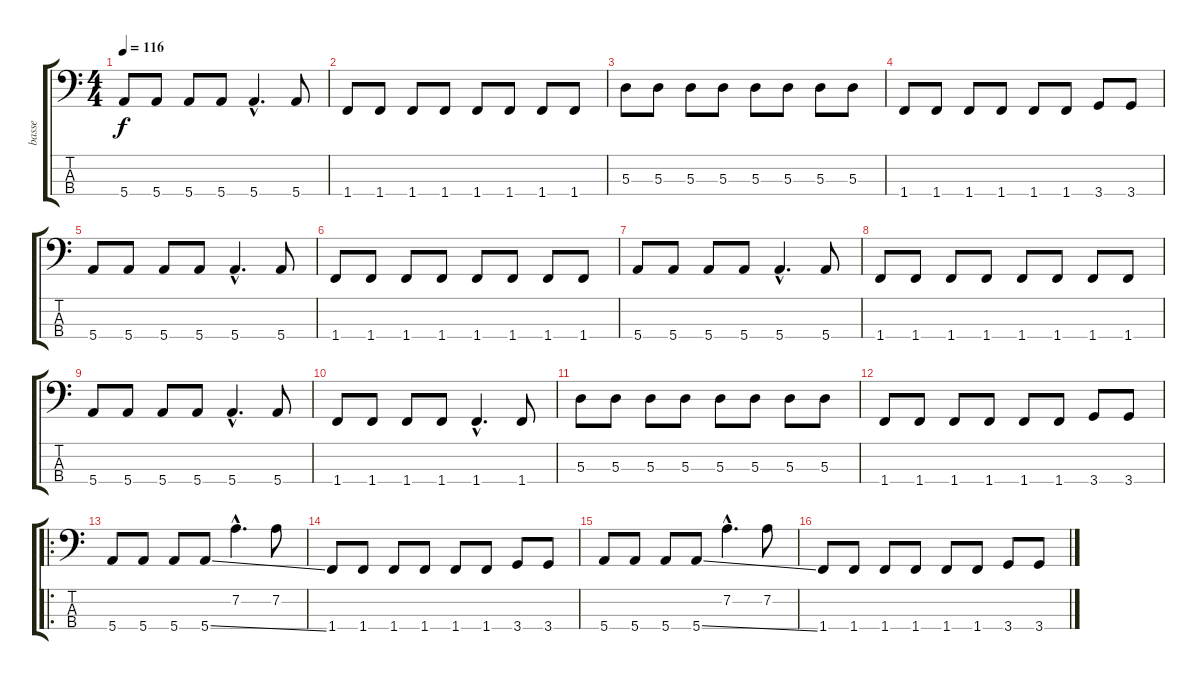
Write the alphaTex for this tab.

\track ("basse" "basse") {instrument electricbassfinger}
\staff {score tabs}
\tuning (G2 D2 A1 E1) {hide}
\ts (4 4)
\tempo 116
\clef f4
\ks c
5.4.8{dy f} 5.4.8 5.4.8 5.4.8 5.4{hac}.4{d} 5.4.8 |
1.4.8 1.4.8 1.4.8 1.4.8 1.4.8 1.4.8 1.4.8 1.4.8 |
5.3.8 5.3.8 5.3.8 5.3.8 5.3.8 5.3.8 5.3.8 5.3.8 |
1.4.8 1.4.8 1.4.8 1.4.8 1.4.8 1.4.8 3.4.8 3.4.8 |
5.4.8 5.4.8 5.4.8 5.4.8 5.4{hac}.4{d} 5.4.8 |
1.4.8 1.4.8 1.4.8 1.4.8 1.4.8 1.4.8 1.4.8 1.4.8 |
5.4.8 5.4.8 5.4.8 5.4.8 5.4{hac}.4{d} 5.4.8 |
1.4.8 1.4.8 1.4.8 1.4.8 1.4.8 1.4.8 1.4.8 1.4.8 |
5.4.8 5.4.8 5.4.8 5.4.8 5.4{hac}.4{d} 5.4.8 |
1.4.8 1.4.8 1.4.8 1.4.8 1.4{hac}.4{d} 1.4.8 |
5.3.8 5.3.8 5.3.8 5.3.8 5.3.8 5.3.8 5.3.8 5.3.8 |
1.4.8 1.4.8 1.4.8 1.4.8 1.4.8 1.4.8 3.4.8 3.4.8 |
\ro
5.4.8 5.4.8 5.4.8 5.4{ss}.8 7.2{hac}.4{d} 7.2.8 |
1.4.8 1.4.8 1.4.8 1.4.8 1.4.8 1.4.8 3.4.8 3.4.8 |
5.4.8 5.4.8 5.4.8 5.4{ss}.8 7.2{hac}.4{d} 7.2.8 |
1.4.8 1.4.8 1.4.8 1.4.8 1.4.8 1.4.8 3.4.8 3.4.8
